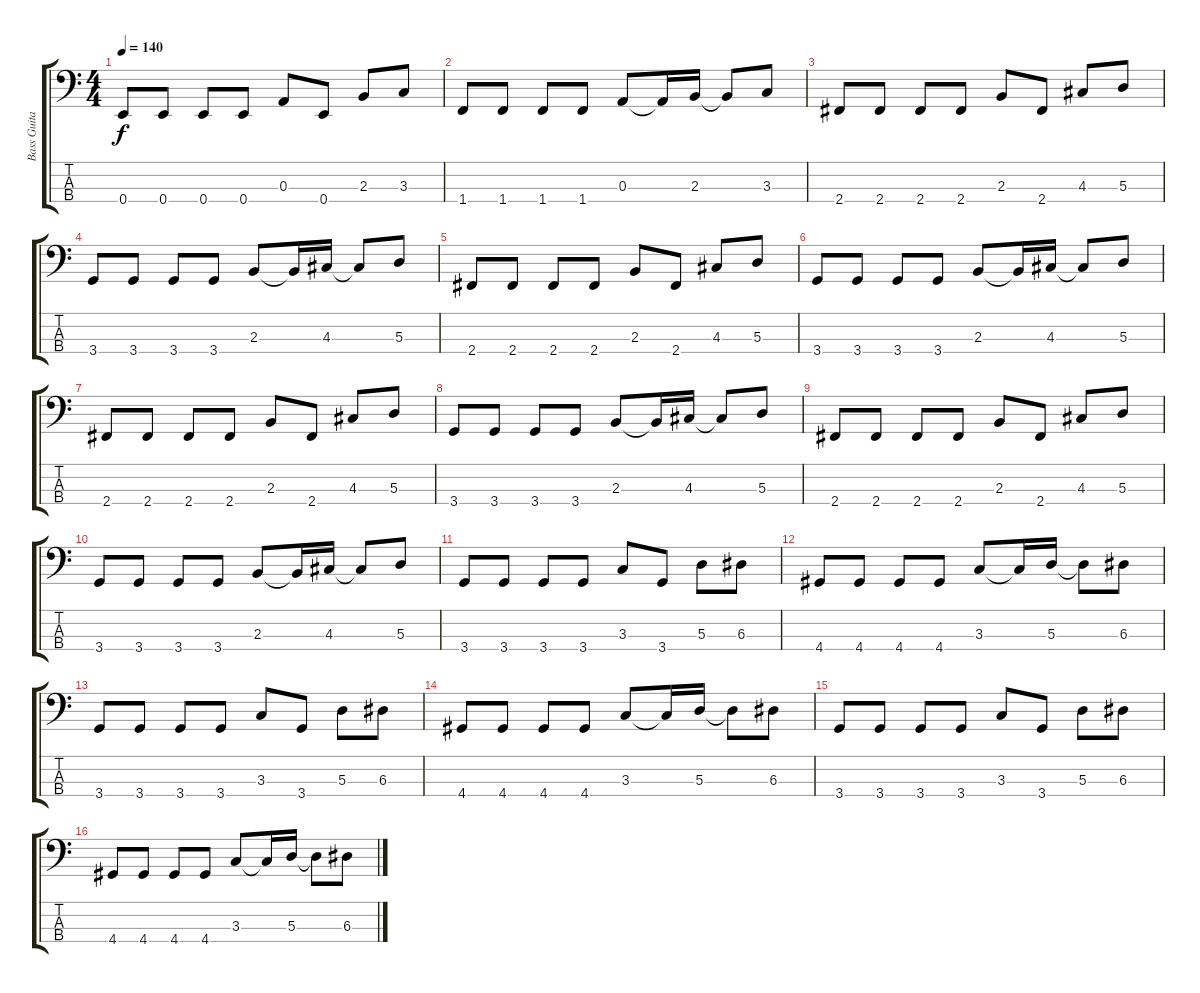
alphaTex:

\track ("Bass Guitar" "Bass Guita") {instrument electricbassfinger}
\staff {score tabs}
\tuning (G2 D2 A1 E1) {hide}
\ts (4 4)
\tempo 140
\clef f4
\ks c
0.4.8{dy f} 0.4.8 0.4.8 0.4.8 0.3.8 0.4.8 2.3.8 3.3.8 |
1.4.8 1.4.8 1.4.8 1.4.8 0.3.8 0.3{t}.16 2.3.16 2.3{t}.8 3.3.8 |
2.4.8 2.4.8 2.4.8 2.4.8 2.3.8 2.4.8 4.3.8 5.3.8 |
3.4.8 3.4.8 3.4.8 3.4.8 2.3.8 2.3{t}.16 4.3.16 4.3{t}.8 5.3.8 |
2.4.8 2.4.8 2.4.8 2.4.8 2.3.8 2.4.8 4.3.8 5.3.8 |
3.4.8 3.4.8 3.4.8 3.4.8 2.3.8 2.3{t}.16 4.3.16 4.3{t}.8 5.3.8 |
2.4.8 2.4.8 2.4.8 2.4.8 2.3.8 2.4.8 4.3.8 5.3.8 |
3.4.8 3.4.8 3.4.8 3.4.8 2.3.8 2.3{t}.16 4.3.16 4.3{t}.8 5.3.8 |
2.4.8 2.4.8 2.4.8 2.4.8 2.3.8 2.4.8 4.3.8 5.3.8 |
3.4.8 3.4.8 3.4.8 3.4.8 2.3.8 2.3{t}.16 4.3.16 4.3{t}.8 5.3.8 |
3.4.8 3.4.8 3.4.8 3.4.8 3.3.8 3.4.8 5.3.8 6.3.8 |
4.4.8 4.4.8 4.4.8 4.4.8 3.3.8 3.3{t}.16 5.3.16 5.3{t}.8 6.3.8 |
3.4.8 3.4.8 3.4.8 3.4.8 3.3.8 3.4.8 5.3.8 6.3.8 |
4.4.8 4.4.8 4.4.8 4.4.8 3.3.8 3.3{t}.16 5.3.16 5.3{t}.8 6.3.8 |
3.4.8 3.4.8 3.4.8 3.4.8 3.3.8 3.4.8 5.3.8 6.3.8 |
4.4.8 4.4.8 4.4.8 4.4.8 3.3.8 3.3{t}.16 5.3.16 5.3{t}.8 6.3.8
